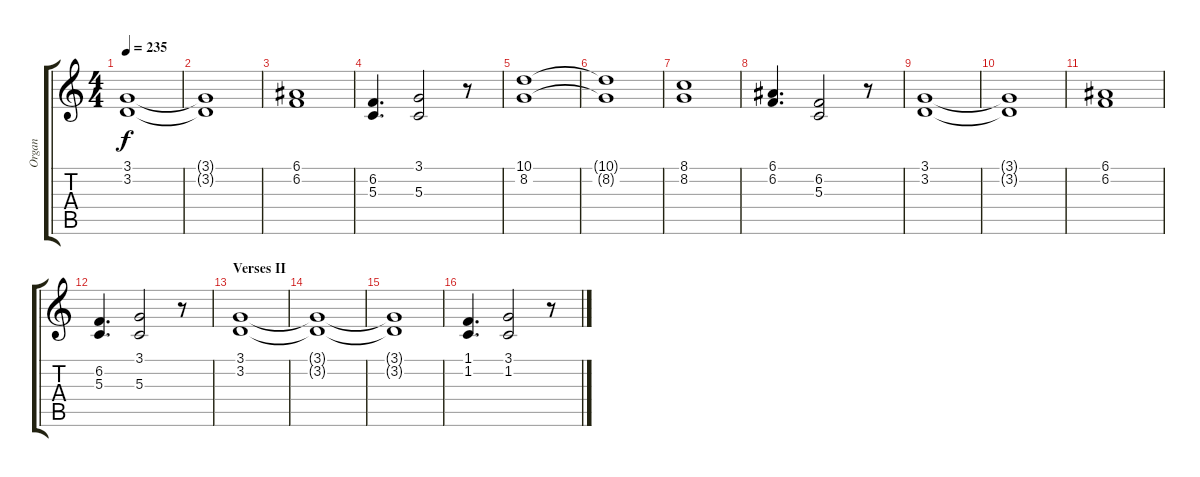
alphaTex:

\track ("Organ" "Organ") {instrument lead2sawtooth}
\staff {score tabs}
\tuning (E4 B3 G3 D3 A2 E2) {hide}
\ts (4 4)
\tempo 235
\clef g2
\ks c
(3.1 3.2).1{dy f} |
(3.1{t} 3.2{t}).1 |
(6.1 6.2).1 |
(6.2 5.3).4{d} (3.1 5.3).2 r.8 |
(10.1 8.2).1 |
(10.1{t} 8.2{t}).1 |
(8.1 8.2).1 |
(6.1 6.2).4{d} (6.2 5.3).2 r.8 |
(3.1 3.2).1 |
(3.1{t} 3.2{t}).1 |
(6.1 6.2).1 |
(6.2 5.3).4{d} (3.1 5.3).2 r.8 |
\section ("" "Verses II")
(3.1 3.2).1 |
(3.1{t} 3.2{t}).1 |
(3.1{t} 3.2{t}).1 |
(1.1 1.2).4{d} (3.1 1.2).2 r.8
